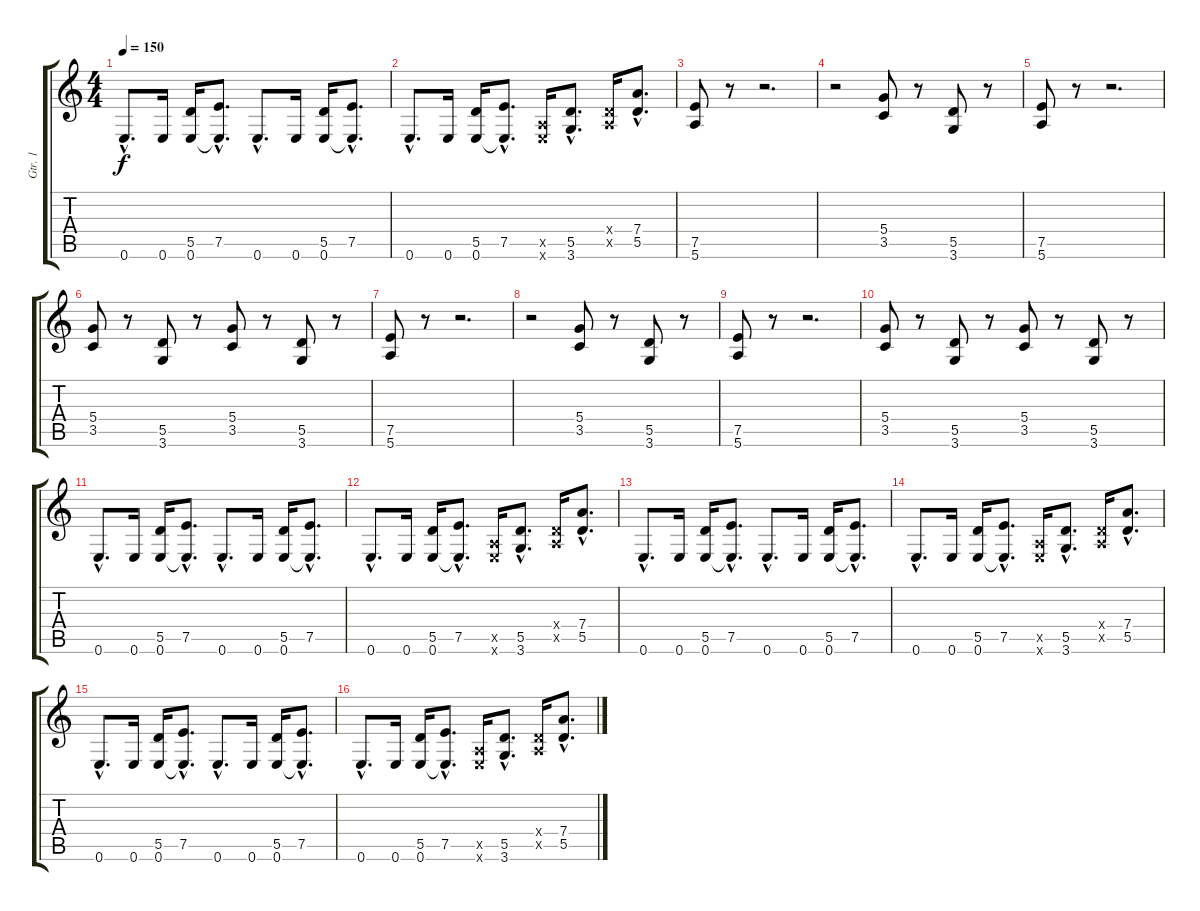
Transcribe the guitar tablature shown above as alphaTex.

\track ("Gtr. 1" "Gtr. 1") {instrument distortionguitar}
\staff {score tabs}
\tuning (E4 B3 G3 D3 A2 E2) {hide}
\ts (4 4)
\tempo 150
\clef g2
\ks c
0.6{hac}.8{d dy f} 0.6.16 (5.5 0.6).16 (7.5{hac} 0.6{hac t}).8{d} 0.6{hac}.8{d} 0.6.16 (5.5 0.6).16 (7.5{hac} 0.6{hac t}).8{d} |
0.6{hac}.8{d} 0.6.16 (5.5 0.6).16 (7.5{hac} 0.6{hac t}).8{d} (0.5{x} 0.6{x}).16 (5.5{hac} 3.6{hac}).8{d} (0.4{x} 0.5{x}).16 (7.4{hac} 5.5{hac}).8{d} |
(7.5 5.6).8 r.8 r.2{d} |
r.2 (5.4 3.5).8 r.8 (5.5 3.6).8 r.8 |
(7.5 5.6).8 r.8 r.2{d} |
(5.4 3.5).8 r.8 (5.5 3.6).8 r.8 (5.4 3.5).8 r.8 (5.5 3.6).8 r.8 |
(7.5 5.6).8 r.8 r.2{d} |
r.2 (5.4 3.5).8 r.8 (5.5 3.6).8 r.8 |
(7.5 5.6).8 r.8 r.2{d} |
(5.4 3.5).8 r.8 (5.5 3.6).8 r.8 (5.4 3.5).8 r.8 (5.5 3.6).8 r.8 |
0.6{hac}.8{d} 0.6.16 (5.5 0.6).16 (7.5{hac} 0.6{hac t}).8{d} 0.6{hac}.8{d} 0.6.16 (5.5 0.6).16 (7.5{hac} 0.6{hac t}).8{d} |
0.6{hac}.8{d} 0.6.16 (5.5 0.6).16 (7.5{hac} 0.6{hac t}).8{d} (0.5{x} 0.6{x}).16 (5.5{hac} 3.6{hac}).8{d} (0.4{x} 0.5{x}).16 (7.4{hac} 5.5{hac}).8{d} |
0.6{hac}.8{d} 0.6.16 (5.5 0.6).16 (7.5{hac} 0.6{hac t}).8{d} 0.6{hac}.8{d} 0.6.16 (5.5 0.6).16 (7.5{hac} 0.6{hac t}).8{d} |
0.6{hac}.8{d} 0.6.16 (5.5 0.6).16 (7.5{hac} 0.6{hac t}).8{d} (0.5{x} 0.6{x}).16 (5.5{hac} 3.6{hac}).8{d} (0.4{x} 0.5{x}).16 (7.4{hac} 5.5{hac}).8{d} |
0.6{hac}.8{d} 0.6.16 (5.5 0.6).16 (7.5{hac} 0.6{hac t}).8{d} 0.6{hac}.8{d} 0.6.16 (5.5 0.6).16 (7.5{hac} 0.6{hac t}).8{d} |
0.6{hac}.8{d} 0.6.16 (5.5 0.6).16 (7.5{hac} 0.6{hac t}).8{d} (0.5{x} 0.6{x}).16 (5.5{hac} 3.6{hac}).8{d} (0.4{x} 0.5{x}).16 (7.4{hac} 5.5{hac}).8{d}
